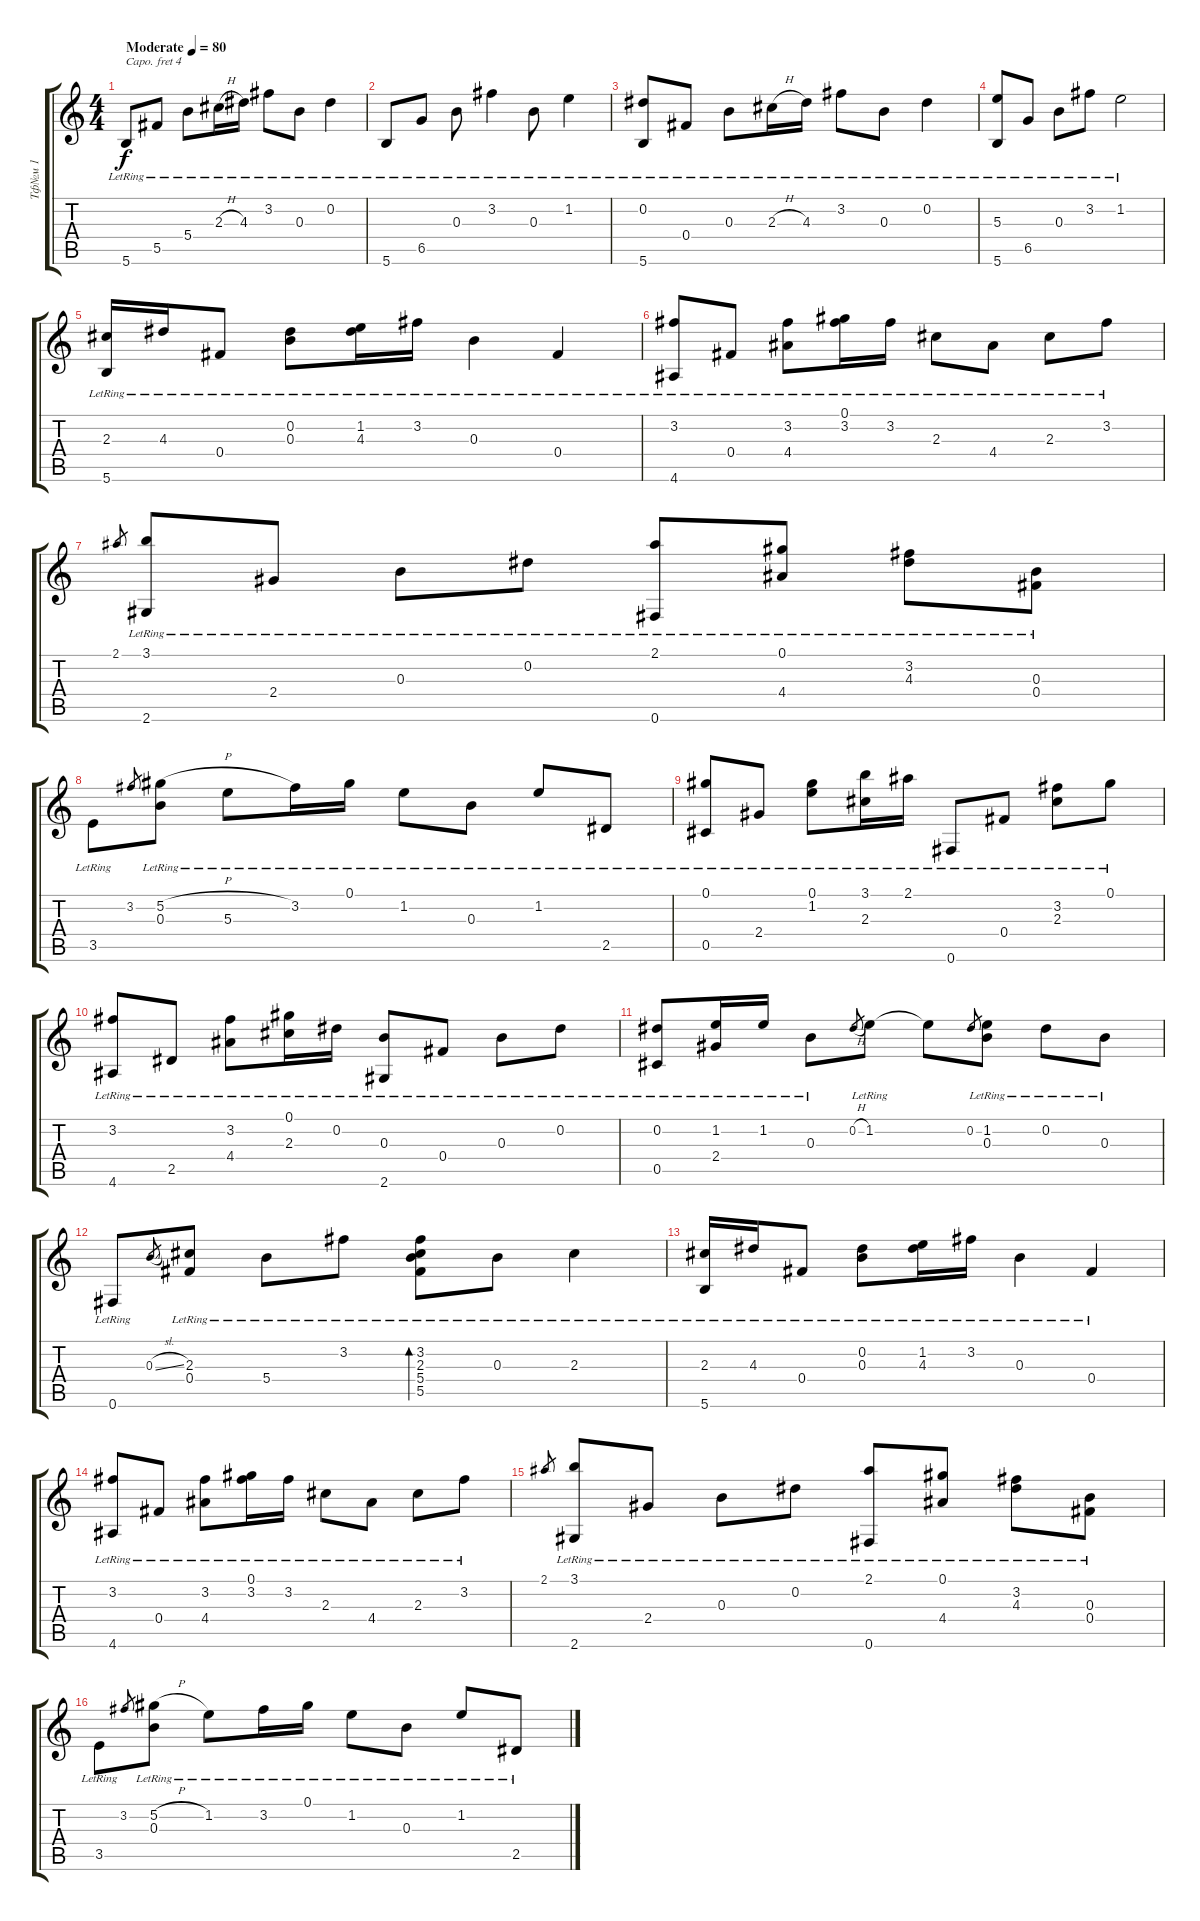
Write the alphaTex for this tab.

\track ("Тф№м 1" "Тф№м 1") {instrument acousticguitarsteel}
\staff {score tabs}
\capo 4
\tuning (E4 B3 G3 D3 A2 D2) {hide}
\ts (4 4)
\tempo (80 "Moderate")
\clef g2
\ks c
5.6{lr}.8{dy f instrument acousticguitarsteel} 5.5{lr}.8 5.4{lr}.8 2.3{h lr}.16 4.3{lr}.16 3.2{lr}.8 0.3{lr}.8 0.2{lr}.4 |
5.6{lr}.8 6.5{lr}.8 0.3{lr}.8 3.2{lr}.4 0.3{lr}.8 1.2{lr}.4 |
(0.2{lr} 5.6{lr}).8 0.4{lr}.8 0.3{lr}.8 2.3{h lr}.16 4.3{lr}.16 3.2{lr}.8 0.3{lr}.8 0.2{lr}.4 |
(5.3{lr} 5.6{lr}).8 6.5{lr}.8 0.3{lr}.8 3.2{lr}.8 1.2{lr}.2 |
(2.3{lr} 5.6{lr}).16 4.3{lr}.16 0.4{lr}.8 (0.2{lr} 0.3{lr}).8 (1.2{lr} 4.3{lr}).16 3.2{lr}.16 0.3{lr}.4 0.4{lr}.4 |
(3.2{lr} 4.6{lr}).8 0.4{lr}.8 (3.2{lr} 4.4{lr}).8 (0.1{lr} 3.2{lr}).16 3.2{lr}.16 2.3{lr}.8 4.4{lr}.8 2.3{lr}.8 3.2{lr}.8 |
2.1.8{gr} (3.1{lr} 2.6{lr}).8 2.4{lr}.8 0.3{lr}.8 0.2{lr}.8 (2.1{lr} 0.6{lr}).8 (0.1{lr} 4.4{lr}).8 (3.2{lr} 4.3{lr}).8 (0.3{lr} 0.4{lr}).8 |
3.5{lr}.8 3.2.8{gr} (5.2{h lr} 0.3{lr}).8 5.3{lr}.8 3.2{lr}.16 0.1{lr}.16 1.2{lr}.8 0.3{lr}.8 1.2{lr}.8 2.5{lr}.8 |
(0.1{lr} 0.5{lr}).8 2.4{lr}.8 (0.1{lr} 1.2{lr}).8 (3.1{lr} 2.3{lr}).16 2.1{lr}.16 0.6{lr}.8 0.4{lr}.8 (3.2{lr} 2.3{lr}).8 0.1{lr}.8 |
(3.2{lr} 4.6{lr}).8 2.5{lr}.8 (3.2{lr} 4.4{lr}).8 (0.1{lr} 2.3{lr}).16 0.2{lr}.16 (0.3{lr} 2.6{lr}).8 0.4{lr}.8 0.3{lr}.8 0.2{lr}.8 |
(0.2{lr} 0.5{lr}).8 (1.2{lr} 2.4{lr}).16 1.2{lr}.16 0.3{lr}.8 0.2{h}.8{gr} 1.2{lr}.8 1.2{t}.8 0.2.8{gr} (1.2{lr} 0.3{lr}).8 0.2{lr}.8 0.3{lr}.8 |
0.6{lr}.8 0.3{sl}.8{gr} (2.3{lr} 0.4{lr}).8 5.4{lr}.8 3.2{lr}.8 (3.2{lr} 2.3{lr} 5.4{lr} 5.5{lr}).8{bd 240} 0.3{lr}.8 2.3{lr}.4 |
(2.3{lr} 5.6{lr}).16 4.3{lr}.16 0.4{lr}.8 (0.2{lr} 0.3{lr}).8 (1.2{lr} 4.3{lr}).16 3.2{lr}.16 0.3{lr}.4 0.4{lr}.4 |
(3.2{lr} 4.6{lr}).8 0.4{lr}.8 (3.2{lr} 4.4{lr}).8 (0.1{lr} 3.2{lr}).16 3.2{lr}.16 2.3{lr}.8 4.4{lr}.8 2.3{lr}.8 3.2{lr}.8 |
2.1.8{gr} (3.1{lr} 2.6{lr}).8 2.4{lr}.8 0.3{lr}.8 0.2{lr}.8 (2.1{lr} 0.6{lr}).8 (0.1{lr} 4.4{lr}).8 (3.2{lr} 4.3{lr}).8 (0.3{lr} 0.4{lr}).8 |
3.5{lr}.8 3.2.8{gr} (5.2{h lr} 0.3{lr}).8 1.2{lr}.8 3.2{lr}.16 0.1{lr}.16 1.2{lr}.8 0.3{lr}.8 1.2{lr}.8 2.5{lr}.8
